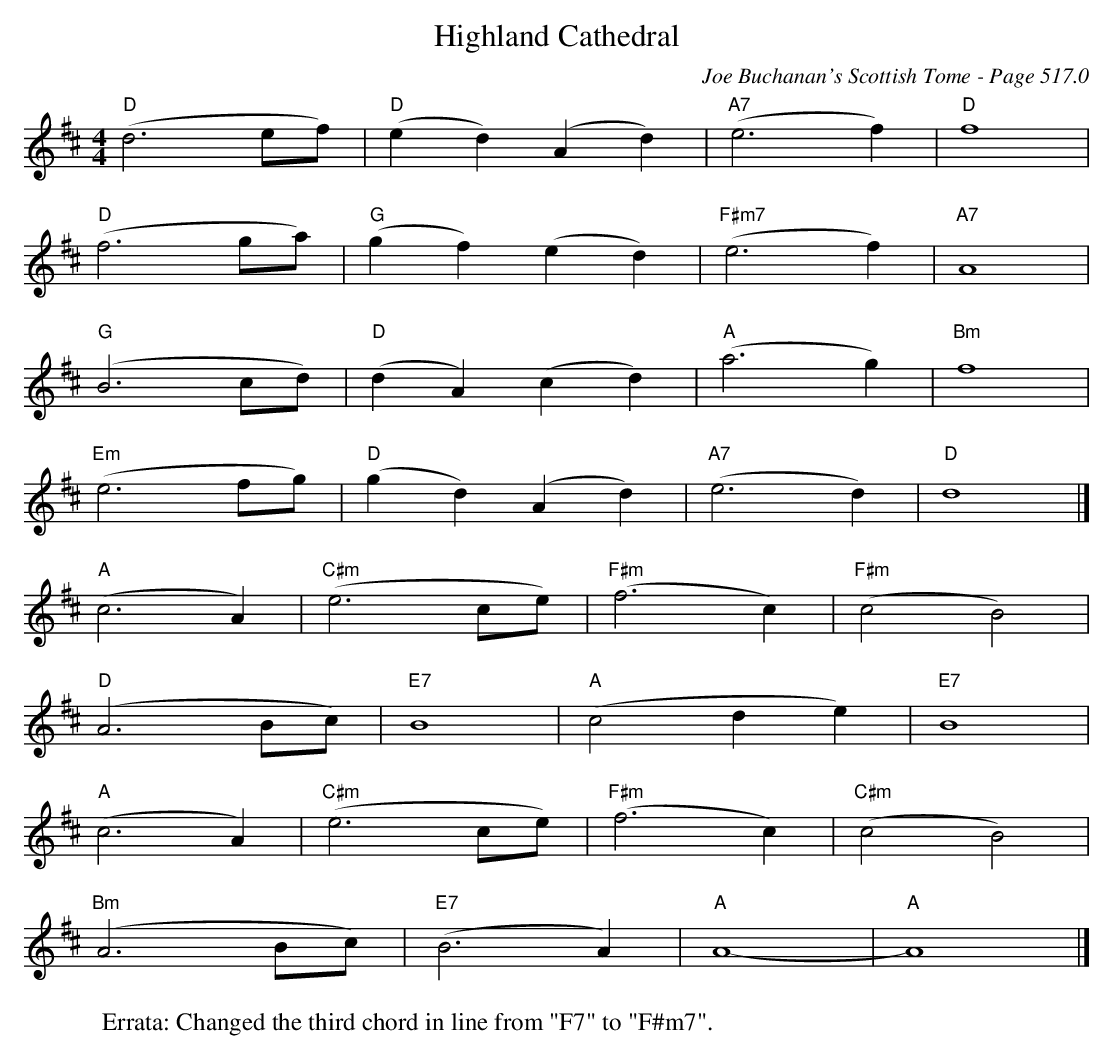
X:1
T:Highland Cathedral
C:Joe Buchanan's Scottish Tome - Page 517.0
L:1/8
M:4/4
K:D
"D"(d6 ef) | "D"(e2 d2) (A2 d2) | "A7"(e6 f2) | "D"f8 |
"D"(f6 ga) | "G"(g2 f2) (e2 d2) | "F#m7"(e6 f2) | "A7"A8 |
"G"(B6 cd) | "D"(d2 A2) (c2 d2) | "A"(a6 g2) | "Bm"f8 |
"Em"(e6 fg) | "D"(g2 d2) (A2 d2) | "A7"(e6 d2) | "D"d8 |]
"A"(c6 A2) | "C#m"(e6 ce) | "F#m"(f6 c2) | "F#m"(c4 B4) |
"D"(A6 Bc) | "E7"B8 | "A"(c4 d2 e2) | "E7"B8 |
"A"(c6 A2) | "C#m"(e6 ce) | "F#m"(f6 c2) | "C#m"(c4 B4) |
"Bm"(A6 Bc) | "E7"(B6 A2) | "A"A8- | "A"A8 |]
W:Errata: Changed the third chord in line from "F7" to "F#m7".
